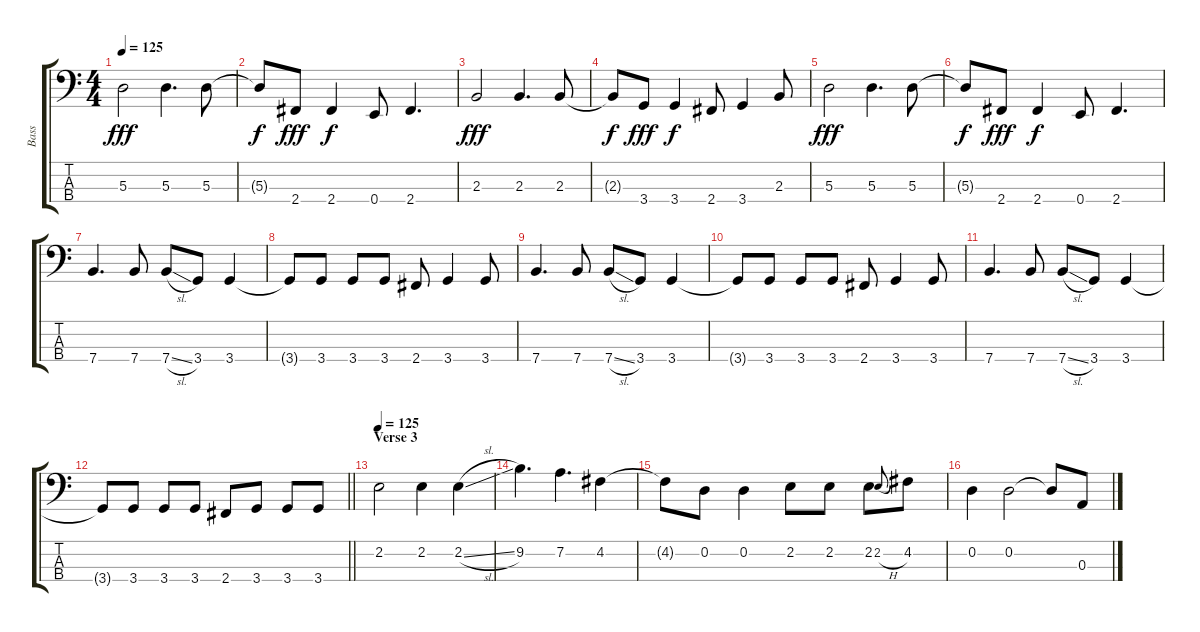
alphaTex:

\track ("Bass" "Bass") {instrument electricbassfinger}
\staff {score tabs}
\tuning (G2 D2 A1 E1) {hide}
\ts (4 4)
\tempo 125
\clef f4
\ks c
5.3.2{dy fff} 5.3.4{d} 5.3.8 |
5.3{t}.8{dy f} 2.4.8{dy fff} 2.4.4{dy f} 0.4.8 2.4.4{d} |
2.3.2{dy fff} 2.3.4{d} 2.3.8 |
2.3{t}.8{dy f} 3.4.8{dy fff} 3.4.4{dy f} 2.4.8 3.4.4 2.3.8 |
5.3.2{dy fff} 5.3.4{d} 5.3.8 |
5.3{t}.8{dy f} 2.4.8{dy fff} 2.4.4{dy f} 0.4.8 2.4.4{d} |
7.4.4{d} 7.4.8 7.4{sl}.8 3.4.8 3.4.4 |
3.4{t}.8 3.4.8 3.4.8 3.4.8 2.4.8 3.4.4 3.4.8 |
7.4.4{d} 7.4.8 7.4{sl}.8 3.4.8 3.4.4 |
3.4{t}.8 3.4.8 3.4.8 3.4.8 2.4.8 3.4.4 3.4.8 |
7.4.4{d} 7.4.8 7.4{sl}.8 3.4.8 3.4.4 |
\barLineRight lightlight
3.4{t}.8 3.4.8 3.4.8 3.4.8 2.4.8 3.4.8 3.4.8 3.4.8 |
\section ("" "Verse 3")
\tempo 125
2.2.2 2.2.4 2.2{sl}.4 |
9.2.4{d} 7.2.4{d} 4.2.4 |
4.2{t}.8 0.2.8 0.2.4 2.2.8 2.2.8 2.2.8 2.2{h}.8{gr onbeat} 4.2.8 |
0.2.4 0.2.2 0.2{t}.8 0.3.8
